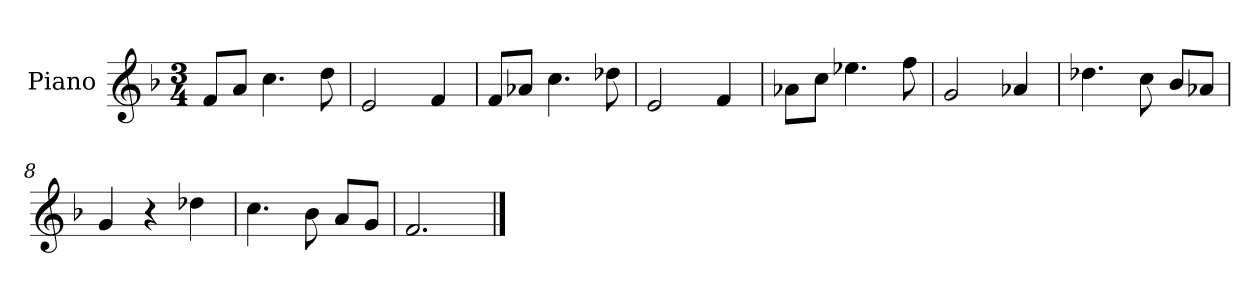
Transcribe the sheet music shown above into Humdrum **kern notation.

**kern
*part1
*staff1
*I"Piano
*I'Pno
*clefG2
*k[b-]
*F:
*M3/4
=1
8f/L
8a/J
4.cc\
8dd\
=2
2e/
4f/
=3
8f/L
8a-X/J
4.cc\
8dd-X\
=4
2e/
4f/
=5
8a-X\L
8cc\J
4.ee-X\
8ff\
=6
2g/
4a-X/
=7
4.dd-X\
8cc\
8b-/L
8a-X/J
=8
4g/
4r
4dd-X\
=9
4.cc\
8b-\
8a/L
8g/J
=10
2.f/
==
*-
